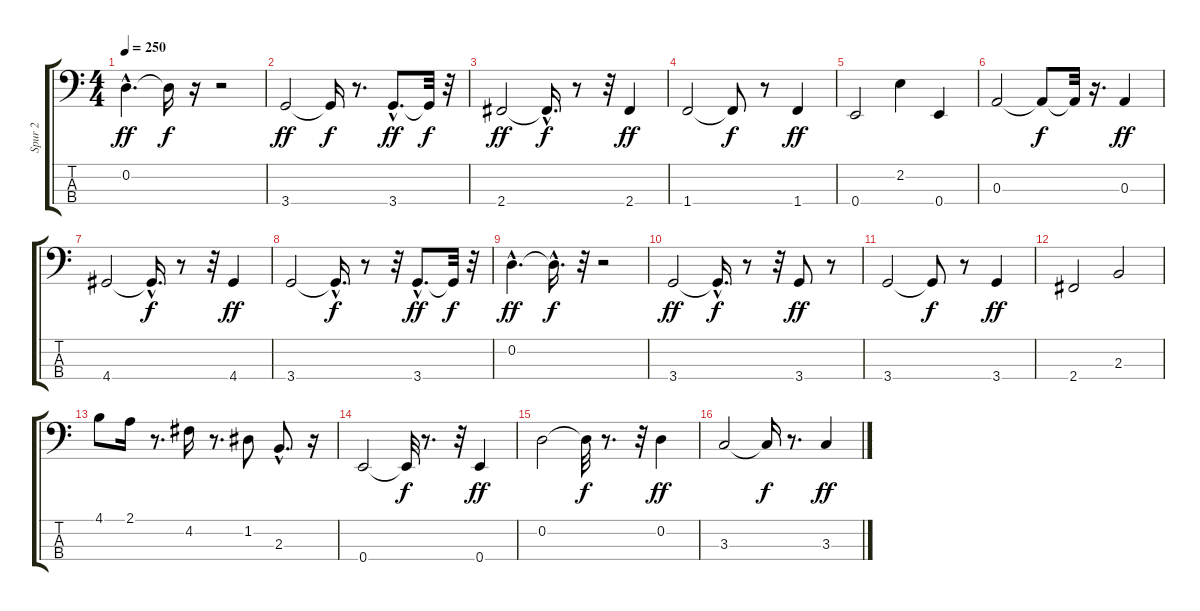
\track ("Spur 2" "Spur 2") {instrument electricbassfinger}
\staff {score tabs}
\tuning (G2 D2 A1 E1) {hide}
\ts (4 4)
\tempo 250
\clef f4
\ks c
0.2{hac}.4{d dy ff} 0.2{t}.16{dy f} r.16 r.2 |
3.4.2{dy ff} 3.4{t}.16{dy f} r.8{d} 3.4{hac}.8{d dy ff} 3.4{t}.32{dy f} r.32 |
2.4.2{dy ff} 2.4{hac t}.16{d dy f} r.8 r.32 2.4.4{dy ff} |
1.4.2 1.4{t}.8{dy f} r.8 1.4.4{dy ff} |
0.4.2 2.2.4 0.4.4 |
0.3.2 0.3{t}.8{dy f} 0.3{t}.32 r.16{d} 0.3.4{dy ff} |
4.4.2 4.4{hac t}.16{d dy f} r.8 r.32 4.4.4{dy ff} |
3.4.2 3.4{hac t}.16{d dy f} r.8 r.32 3.4{hac}.8{d dy ff} 3.4{t}.32{dy f} r.32 |
0.2{hac}.4{d dy ff} 0.2{hac t}.16{d dy f} r.32 r.2 |
3.4.2{dy ff} 3.4{hac t}.16{d dy f} r.8 r.32 3.4.8{dy ff} r.8 |
3.4.2 3.4{t}.8{dy f} r.8 3.4.4{dy ff} |
2.4.2 2.3.2 |
4.1.8 2.1.16 r.8{d} 4.2.16 r.8{d} 1.2.8 2.3{hac}.8{d} r.16 |
0.4.2 0.4{t}.32{dy f} r.8{d} r.32 0.4.4{dy ff} |
0.2.2 0.2{t}.32{dy f} r.8{d} r.32 0.2.4{dy ff} |
3.3.2 3.3{t}.16{dy f} r.8{d} 3.3.4{dy ff}
